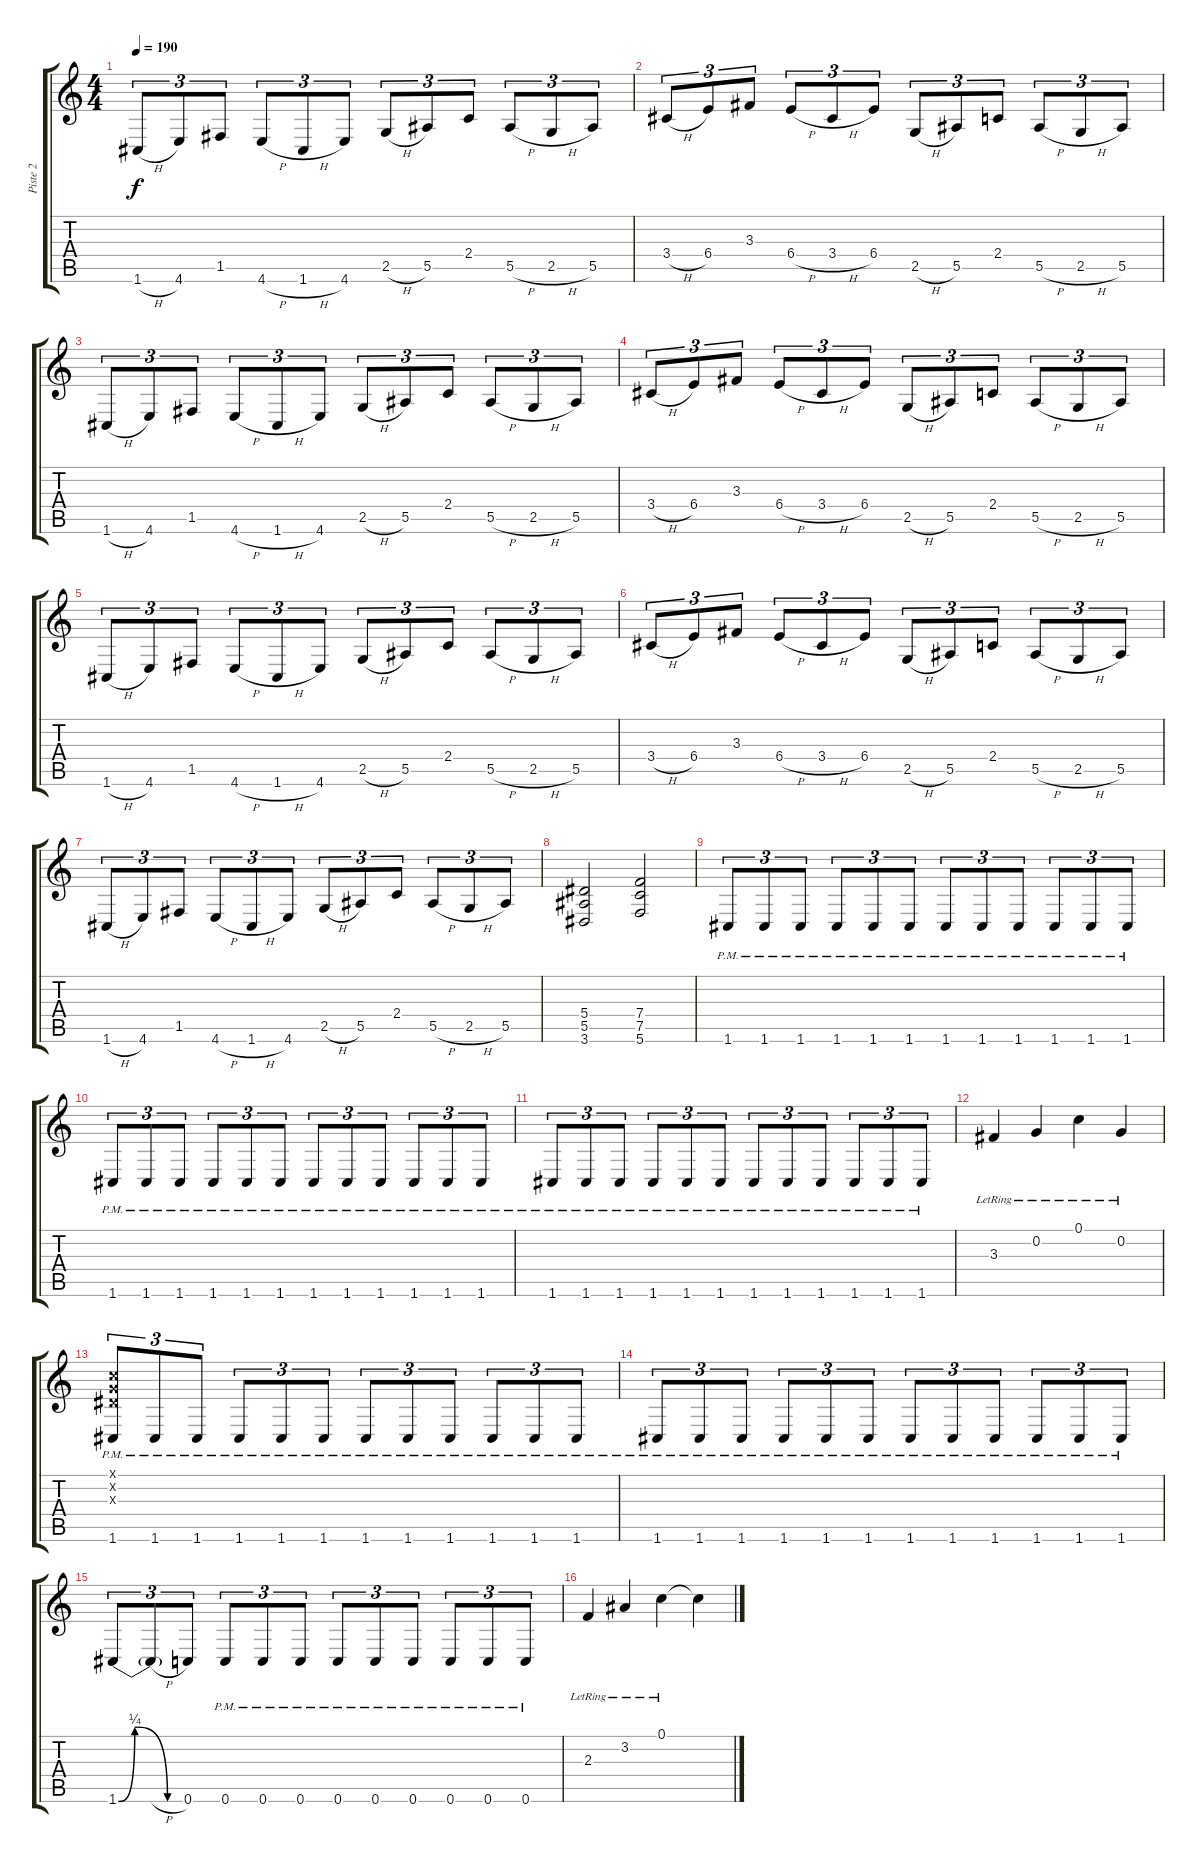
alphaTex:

\track ("Piste 2" "Piste 2") {instrument distortionguitar}
\staff {score tabs}
\tuning (C4 G3 Eb3 Bb2 F2 C2) {hide}
\ts (4 4)
\tempo 190
\clef g2
\ks c
1.6{h}.8{tu (3 2) dy f} 4.6.8{tu (3 2)} 1.5.8{tu (3 2)} 4.6{h}.8{tu (3 2)} 1.6{h}.8{tu (3 2)} 4.6.8{tu (3 2)} 2.5{h}.8{tu (3 2)} 5.5.8{tu (3 2)} 2.4.8{tu (3 2)} 5.5{h}.8{tu (3 2)} 2.5{h}.8{tu (3 2)} 5.5.8{tu (3 2)} |
3.4{h}.8{tu (3 2)} 6.4.8{tu (3 2)} 3.3.8{tu (3 2)} 6.4{h}.8{tu (3 2)} 3.4{h}.8{tu (3 2)} 6.4.8{tu (3 2)} 2.5{h}.8{tu (3 2)} 5.5.8{tu (3 2)} 2.4.8{tu (3 2)} 5.5{h}.8{tu (3 2)} 2.5{h}.8{tu (3 2)} 5.5.8{tu (3 2)} |
1.6{h}.8{tu (3 2)} 4.6.8{tu (3 2)} 1.5.8{tu (3 2)} 4.6{h}.8{tu (3 2)} 1.6{h}.8{tu (3 2)} 4.6.8{tu (3 2)} 2.5{h}.8{tu (3 2)} 5.5.8{tu (3 2)} 2.4.8{tu (3 2)} 5.5{h}.8{tu (3 2)} 2.5{h}.8{tu (3 2)} 5.5.8{tu (3 2)} |
3.4{h}.8{tu (3 2)} 6.4.8{tu (3 2)} 3.3.8{tu (3 2)} 6.4{h}.8{tu (3 2)} 3.4{h}.8{tu (3 2)} 6.4.8{tu (3 2)} 2.5{h}.8{tu (3 2)} 5.5.8{tu (3 2)} 2.4.8{tu (3 2)} 5.5{h}.8{tu (3 2)} 2.5{h}.8{tu (3 2)} 5.5.8{tu (3 2)} |
1.6{h}.8{tu (3 2)} 4.6.8{tu (3 2)} 1.5.8{tu (3 2)} 4.6{h}.8{tu (3 2)} 1.6{h}.8{tu (3 2)} 4.6.8{tu (3 2)} 2.5{h}.8{tu (3 2)} 5.5.8{tu (3 2)} 2.4.8{tu (3 2)} 5.5{h}.8{tu (3 2)} 2.5{h}.8{tu (3 2)} 5.5.8{tu (3 2)} |
3.4{h}.8{tu (3 2)} 6.4.8{tu (3 2)} 3.3.8{tu (3 2)} 6.4{h}.8{tu (3 2)} 3.4{h}.8{tu (3 2)} 6.4.8{tu (3 2)} 2.5{h}.8{tu (3 2)} 5.5.8{tu (3 2)} 2.4.8{tu (3 2)} 5.5{h}.8{tu (3 2)} 2.5{h}.8{tu (3 2)} 5.5.8{tu (3 2)} |
1.6{h}.8{tu (3 2)} 4.6.8{tu (3 2)} 1.5.8{tu (3 2)} 4.6{h}.8{tu (3 2)} 1.6{h}.8{tu (3 2)} 4.6.8{tu (3 2)} 2.5{h}.8{tu (3 2)} 5.5.8{tu (3 2)} 2.4.8{tu (3 2)} 5.5{h}.8{tu (3 2)} 2.5{h}.8{tu (3 2)} 5.5.8{tu (3 2)} |
(5.4 5.5 3.6).2 (7.4 7.5 5.6).2 |
1.6{pm}.8{tu (3 2)} 1.6{pm}.8{tu (3 2)} 1.6{pm}.8{tu (3 2)} 1.6{pm}.8{tu (3 2)} 1.6{pm}.8{tu (3 2)} 1.6{pm}.8{tu (3 2)} 1.6{pm}.8{tu (3 2)} 1.6{pm}.8{tu (3 2)} 1.6{pm}.8{tu (3 2)} 1.6{pm}.8{tu (3 2)} 1.6{pm}.8{tu (3 2)} 1.6{pm}.8{tu (3 2)} |
1.6{pm}.8{tu (3 2)} 1.6{pm}.8{tu (3 2)} 1.6{pm}.8{tu (3 2)} 1.6{pm}.8{tu (3 2)} 1.6{pm}.8{tu (3 2)} 1.6{pm}.8{tu (3 2)} 1.6{pm}.8{tu (3 2)} 1.6{pm}.8{tu (3 2)} 1.6{pm}.8{tu (3 2)} 1.6{pm}.8{tu (3 2)} 1.6{pm}.8{tu (3 2)} 1.6{pm}.8{tu (3 2)} |
1.6{pm}.8{tu (3 2)} 1.6{pm}.8{tu (3 2)} 1.6{pm}.8{tu (3 2)} 1.6{pm}.8{tu (3 2)} 1.6{pm}.8{tu (3 2)} 1.6{pm}.8{tu (3 2)} 1.6{pm}.8{tu (3 2)} 1.6{pm}.8{tu (3 2)} 1.6{pm}.8{tu (3 2)} 1.6{pm}.8{tu (3 2)} 1.6{pm}.8{tu (3 2)} 1.6{pm}.8{tu (3 2)} |
3.3{lr}.4 0.2{lr}.4 0.1{lr}.4 0.2{lr}.4 |
(0.1{x} 0.2{x} 0.3{x} 1.6{pm}).8{tu (3 2)} 1.6{pm}.8{tu (3 2)} 1.6{pm}.8{tu (3 2)} 1.6{pm}.8{tu (3 2)} 1.6{pm}.8{tu (3 2)} 1.6{pm}.8{tu (3 2)} 1.6{pm}.8{tu (3 2)} 1.6{pm}.8{tu (3 2)} 1.6{pm}.8{tu (3 2)} 1.6{pm}.8{tu (3 2)} 1.6{pm}.8{tu (3 2)} 1.6{pm}.8{tu (3 2)} |
1.6{pm}.8{tu (3 2)} 1.6{pm}.8{tu (3 2)} 1.6{pm}.8{tu (3 2)} 1.6{pm}.8{tu (3 2)} 1.6{pm}.8{tu (3 2)} 1.6{pm}.8{tu (3 2)} 1.6{pm}.8{tu (3 2)} 1.6{pm}.8{tu (3 2)} 1.6{pm}.8{tu (3 2)} 1.6{pm}.8{tu (3 2)} 1.6{pm}.8{tu (3 2)} 1.6{pm}.8{tu (3 2)} |
1.6{be (custom 0 0 15 1 45 0 60 0)}.8{tu (3 2)} 1.6{h t}.8{tu (3 2)} 0.6.8{tu (3 2)} 0.6{pm}.8{tu (3 2)} 0.6{pm}.8{tu (3 2)} 0.6{pm}.8{tu (3 2)} 0.6{pm}.8{tu (3 2)} 0.6{pm}.8{tu (3 2)} 0.6{pm}.8{tu (3 2)} 0.6{pm}.8{tu (3 2)} 0.6{pm}.8{tu (3 2)} 0.6{pm}.8{tu (3 2)} |
2.3{lr}.4 3.2{lr}.4 0.1{lr}.4 0.1{t}.4
